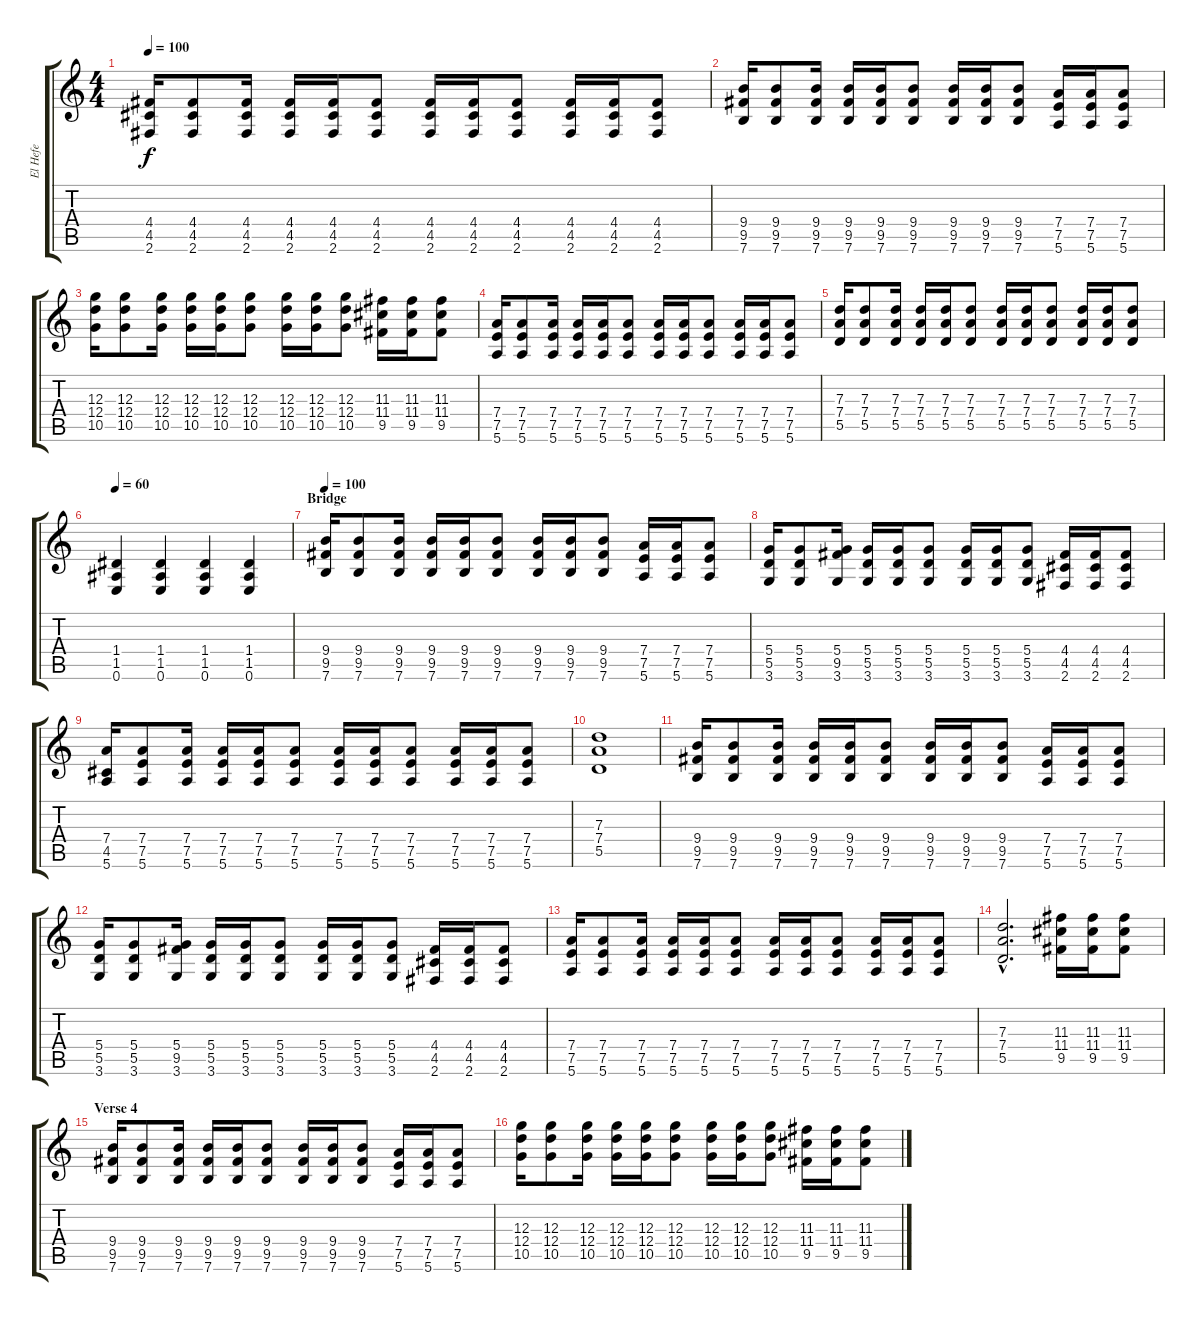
\track ("El Hefe" "El Hefe") {instrument overdrivenguitar}
\staff {score tabs}
\tuning (E4 B3 G3 D3 A2 E2) {hide}
\ts (4 4)
\tempo 100
\clef g2
\ks c
(4.4 4.5 2.6).16{dy f} (4.4 4.5 2.6).8 (4.4 4.5 2.6).16 (4.4 4.5 2.6).16 (4.4 4.5 2.6).16 (4.4 4.5 2.6).8 (4.4 4.5 2.6).16 (4.4 4.5 2.6).16 (4.4 4.5 2.6).8 (4.4 4.5 2.6).16 (4.4 4.5 2.6).16 (4.4 4.5 2.6).8 |
(9.4 9.5 7.6).16 (9.4 9.5 7.6).8 (9.4 9.5 7.6).16 (9.4 9.5 7.6).16 (9.4 9.5 7.6).16 (9.4 9.5 7.6).8 (9.4 9.5 7.6).16 (9.4 9.5 7.6).16 (9.4 9.5 7.6).8 (7.4 7.5 5.6).16 (7.4 7.5 5.6).16 (7.4 7.5 5.6).8 |
(12.3 12.4 10.5).16 (12.3 12.4 10.5).8 (12.3 12.4 10.5).16 (12.3 12.4 10.5).16 (12.3 12.4 10.5).16 (12.3 12.4 10.5).8 (12.3 12.4 10.5).16 (12.3 12.4 10.5).16 (12.3 12.4 10.5).8 (11.3 11.4 9.5).16 (11.3 11.4 9.5).16 (11.3 11.4 9.5).8 |
(7.4 7.5 5.6).16 (7.4 7.5 5.6).8 (7.4 7.5 5.6).16 (7.4 7.5 5.6).16 (7.4 7.5 5.6).16 (7.4 7.5 5.6).8 (7.4 7.5 5.6).16 (7.4 7.5 5.6).16 (7.4 7.5 5.6).8 (7.4 7.5 5.6).16 (7.4 7.5 5.6).16 (7.4 7.5 5.6).8 |
(7.3 7.4 5.5).16 (7.3 7.4 5.5).8 (7.3 7.4 5.5).16 (7.3 7.4 5.5).16 (7.3 7.4 5.5).16 (7.3 7.4 5.5).8 (7.3 7.4 5.5).16 (7.3 7.4 5.5).16 (7.3 7.4 5.5).8 (7.3 7.4 5.5).16 (7.3 7.4 5.5).16 (7.3 7.4 5.5).8 |
\tempo 60
(1.4 1.5 0.6).4 (1.4 1.5 0.6).4 (1.4 1.5 0.6).4 (1.4 1.5 0.6).4 |
\section ("" "Bridge")
\tempo 100
(9.4 9.5 7.6).16{volume 9 instrument electricguitarmuted} (9.4 9.5 7.6).8 (9.4 9.5 7.6).16 (9.4 9.5 7.6).16 (9.4 9.5 7.6).16 (9.4 9.5 7.6).8 (9.4 9.5 7.6).16 (9.4 9.5 7.6).16 (9.4 9.5 7.6).8 (7.4 7.5 5.6).16 (7.4 7.5 5.6).16 (7.4 7.5 5.6).8 |
(5.4 5.5 3.6).16 (5.4 5.5 3.6).8 (5.4 9.5 3.6).16 (5.4 5.5 3.6).16 (5.4 5.5 3.6).16 (5.4 5.5 3.6).8 (5.4 5.5 3.6).16 (5.4 5.5 3.6).16 (5.4 5.5 3.6).8 (4.4 4.5 2.6).16 (4.4 4.5 2.6).16 (4.4 4.5 2.6).8 |
(7.4 4.5 5.6).16 (7.4 7.5 5.6).8 (7.4 7.5 5.6).16 (7.4 7.5 5.6).16 (7.4 7.5 5.6).16 (7.4 7.5 5.6).8 (7.4 7.5 5.6).16 (7.4 7.5 5.6).16 (7.4 7.5 5.6).8 (7.4 7.5 5.6).16 (7.4 7.5 5.6).16 (7.4 7.5 5.6).8 |
(7.3 7.4 5.5).1{volume 16 instrument overdrivenguitar} |
(9.4 9.5 7.6).16{volume 10 instrument electricguitarmuted} (9.4 9.5 7.6).8 (9.4 9.5 7.6).16 (9.4 9.5 7.6).16 (9.4 9.5 7.6).16 (9.4 9.5 7.6).8 (9.4 9.5 7.6).16 (9.4 9.5 7.6).16 (9.4 9.5 7.6).8 (7.4 7.5 5.6).16 (7.4 7.5 5.6).16 (7.4 7.5 5.6).8 |
(5.4 5.5 3.6).16 (5.4 5.5 3.6).8 (5.4 9.5 3.6).16 (5.4 5.5 3.6).16 (5.4 5.5 3.6).16 (5.4 5.5 3.6).8 (5.4 5.5 3.6).16 (5.4 5.5 3.6).16 (5.4 5.5 3.6).8 (4.4 4.5 2.6).16 (4.4 4.5 2.6).16 (4.4 4.5 2.6).8 |
(7.4 7.5 5.6).16 (7.4 7.5 5.6).8 (7.4 7.5 5.6).16 (7.4 7.5 5.6).16 (7.4 7.5 5.6).16 (7.4 7.5 5.6).8 (7.4 7.5 5.6).16 (7.4 7.5 5.6).16 (7.4 7.5 5.6).8 (7.4 7.5 5.6).16 (7.4 7.5 5.6).16 (7.4 7.5 5.6).8 |
(7.3{hac} 7.4{hac} 5.5{hac}).2{d volume 16 instrument overdrivenguitar} (11.3 11.4 9.5).16 (11.3 11.4 9.5).16 (11.3 11.4 9.5).8 |
\section ("" "Verse 4")
(9.4 9.5 7.6).16{volume 13} (9.4 9.5 7.6).8 (9.4 9.5 7.6).16 (9.4 9.5 7.6).16 (9.4 9.5 7.6).16 (9.4 9.5 7.6).8 (9.4 9.5 7.6).16 (9.4 9.5 7.6).16 (9.4 9.5 7.6).8 (7.4 7.5 5.6).16 (7.4 7.5 5.6).16 (7.4 7.5 5.6).8 |
(12.3 12.4 10.5).16 (12.3 12.4 10.5).8 (12.3 12.4 10.5).16 (12.3 12.4 10.5).16 (12.3 12.4 10.5).16 (12.3 12.4 10.5).8 (12.3 12.4 10.5).16 (12.3 12.4 10.5).16 (12.3 12.4 10.5).8 (11.3 11.4 9.5).16 (11.3 11.4 9.5).16 (11.3 11.4 9.5).8
